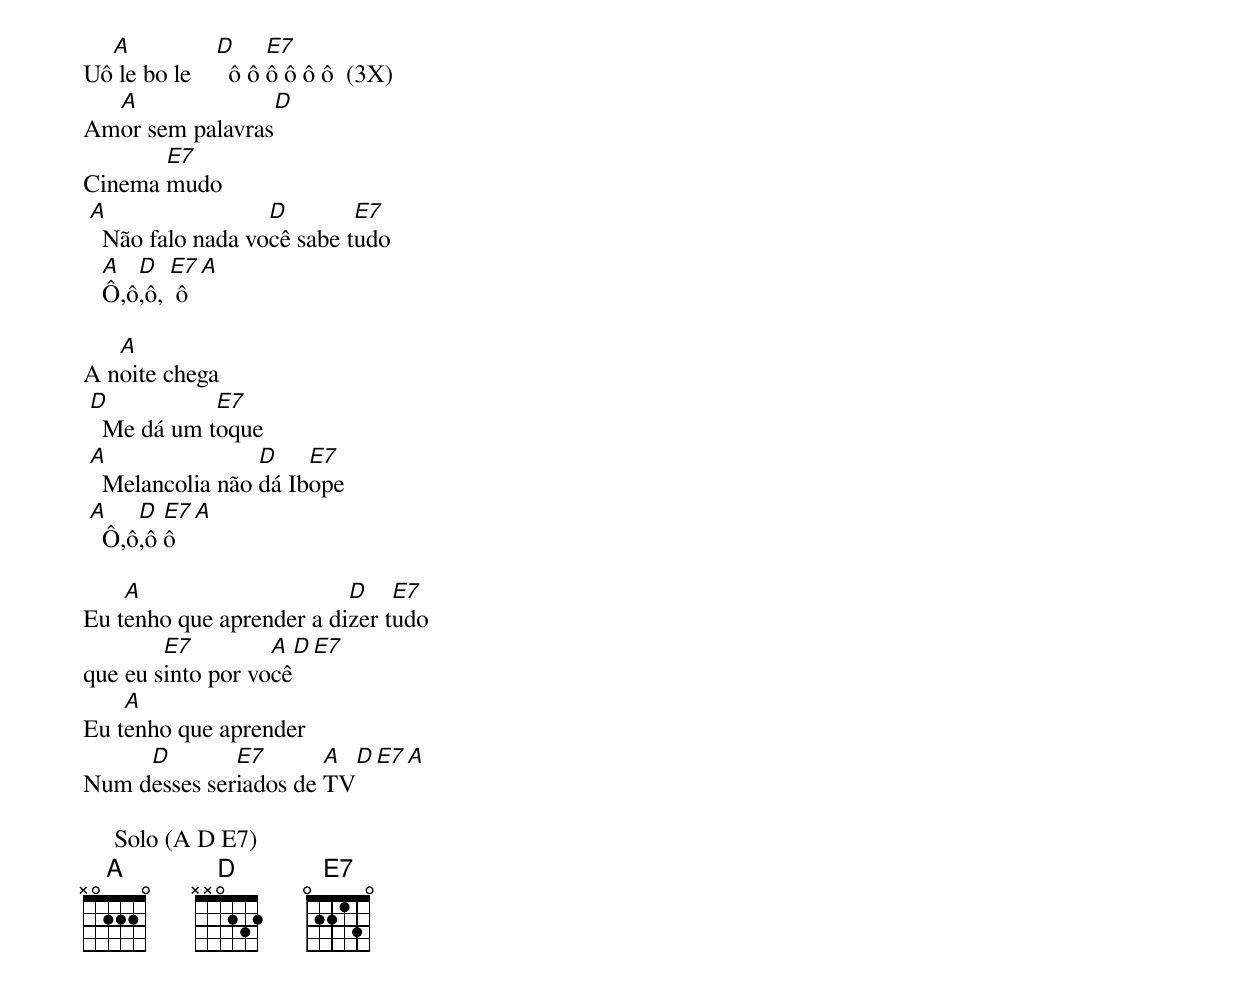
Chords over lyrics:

  A            D     E7
Uô le bo le      ô ô ô ô ô ô  (3X)
  A                 D
Amor sem palavras
       E7
Cinema mudo
 A                 D        E7
   Não falo nada você sabe tudo
   A  D   E7 A
   Ô,ô,ô,  ô

   A
A noite chega
 D           E7
   Me dá um toque
 A                D    E7
   Melancolia não dá Ibope
 A    D  E7 A
   Ô,ô,ô ô

    A                     D    E7
Eu tenho que aprender a dizer tudo
        E7         A   D  E7
que eu sinto por você
    A
Eu tenho que aprender
     D        E7       A  D  E7 A
Num desses seriados de TV

     Solo (A D E7)
